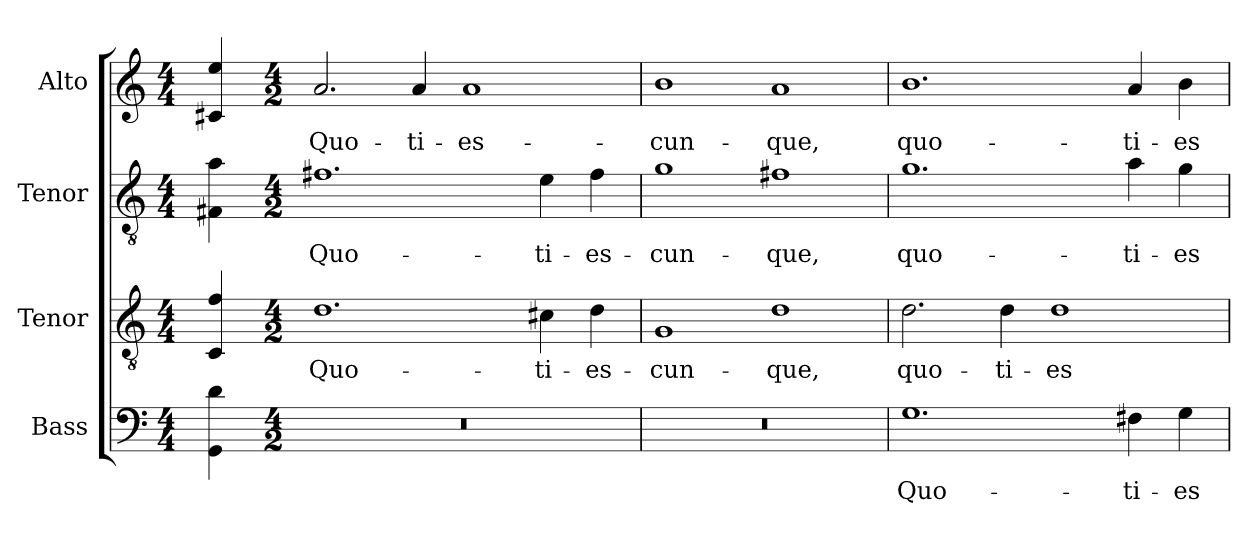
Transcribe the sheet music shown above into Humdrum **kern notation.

**kern	**text	**kern	**text	**kern	**text	**kern	**text
*part4	*part4	*part3	*part3	*part2	*part2	*part1	*part1
*staff4	*staff4	*staff3	*staff3	*staff2	*staff2	*staff1	*staff1
*I"Bass	*	*I"Tenor	*	*I"Tenor	*	*I"Alto	*
*I'B.	*	*I'T.	*	*I'T.	*	*	*
!!LO:PB:g=z
*clefF4	*	*clefGv2	*	*clefGv2	*	*clefG2	*
*	*	*ITrd7c12	*	*ITrd7c12	*	*	*
*k[]	*	*k[]	*	*k[]	*	*k[]	*
*C:	*	*C:	*	*C:	*	*C:	*
*M4/4	*	*M4/4	*	*M4/4	*	*M4/4	*
=	=	=	=	=	=	=	=
4GGi\ 4di	.	4CCi/ 4Fi	.	4FF#Xi\ 4Ai	.	4c#Xi/ 4eei	.
=1-	=1-	=1-	=1-	=1-	=1-	=1-	=1-
*M4/2	*	*M4/2	*	*M4/2	*	*M4/2	*
!LO:N:vis=1	!	!	!	!	!	!	!
!	!	!	!LO:LY:b:color=#000000	!	!	!	!
!	!	!	!	!	!LO:LY:b:color=#000000	!	!
!	!	!	!	!	!	!	!LO:LY:b:color=#000000
0r	.	1.Di	Quo-	1.F#Xi	Quo-	2.ai/	Quo-
!	!	!	!	!	!	!	!LO:LY:b:color=#000000
.	.	.	.	.	.	4ai/	-ti-
!	!	!	!	!	!	!	!LO:LY:b:color=#000000
.	.	.	.	.	.	1ai	-es-
!	!	!	!LO:LY:b:color=#000000	!	!	!	!
!	!	!	!	!	!LO:LY:b:color=#000000	!	!
.	.	4C#Xi\	-ti-	4Ei\	-ti-	.	.
!	!	!	!LO:LY:b:color=#000000	!	!	!	!
!	!	!	!	!	!LO:LY:b:color=#000000	!	!
.	.	4Di\	-es-	4F#i\	-es-	.	.
=2	=2	=2	=2	=2	=2	=2	=2
!LO:N:vis=1	!	!	!	!	!	!	!
!	!	!	!LO:LY:b:color=#000000	!	!	!	!
!	!	!	!	!	!LO:LY:b:color=#000000	!	!
!	!	!	!	!	!	!	!LO:LY:b:color=#000000
0r	.	1GGi	-cun-	1Gi	-cun-	1bi	-cun-
!	!	!	!LO:LY:b:color=#000000	!	!	!	!
!	!	!	!	!	!LO:LY:b:color=#000000	!	!
!	!	!	!	!	!	!	!LO:LY:b:color=#000000
.	.	1Di	-que,	1F#Xi	-que,	1ai	-que,
=3	=3	=3	=3	=3	=3	=3	=3
!	!LO:LY:b:color=#000000	!	!	!	!	!	!
!	!	!	!LO:LY:b:color=#000000	!	!	!	!
!	!	!	!	!	!LO:LY:b:color=#000000	!	!
!	!	!	!	!	!	!	!LO:LY:b:color=#000000
1.Gi	Quo-	2.Di\	quo-	1.Gi	quo-	1.bi	quo-
!	!	!	!LO:LY:b:color=#000000	!	!	!	!
.	.	4Di\	-ti-	.	.	.	.
!	!	!	!LO:LY:b:color=#000000	!	!	!	!
.	.	1Di	-es-	.	.	.	.
!	!LO:LY:b:color=#000000	!	!	!	!	!	!
!	!	!	!	!	!LO:LY:b:color=#000000	!	!
!	!	!	!	!	!	!	!LO:LY:b:color=#000000
4F#Xi\	-ti-	.	.	4Ai\	-ti-	4ai/	-ti-
!	!LO:LY:b:color=#000000	!	!	!	!	!	!
!	!	!	!	!	!LO:LY:b:color=#000000	!	!
!	!	!	!	!	!	!	!LO:LY:b:color=#000000
4Gi\	-es-	.	.	4Gi\	-es-	4bi\	-es-
=	=	=	=	=	=	=	=
*-	*-	*-	*-	*-	*-	*-	*-
